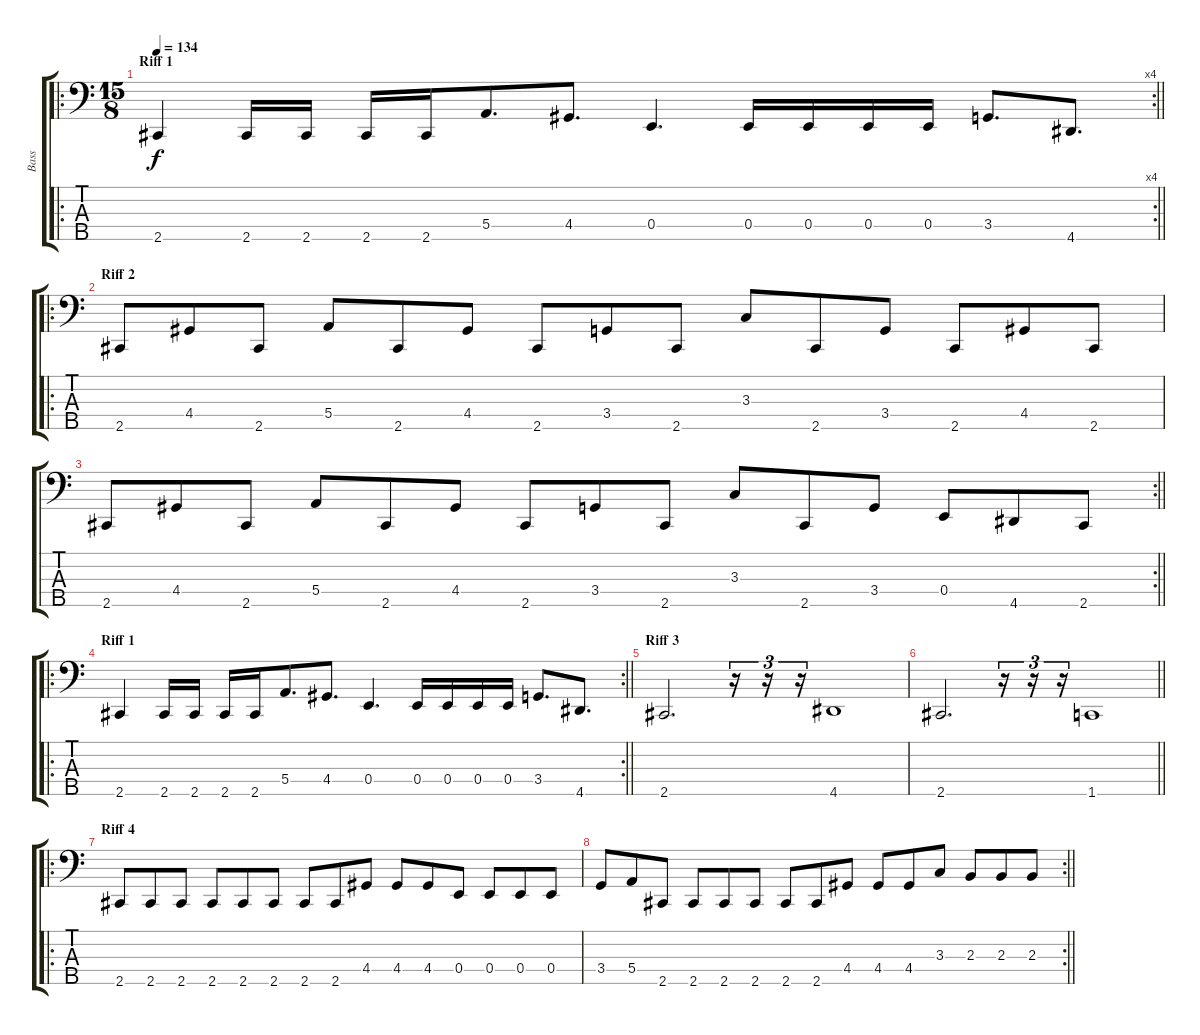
\track ("Bass" "Bass") {instrument electricbassfinger}
\staff {score tabs}
\tuning (G2 D2 A1 E1 B0) {hide}
\ro
\rc 4
\ts (15 8)
\section ("" "Riff 1")
\tempo 134
\clef f4
\barLineRight lightlight
\ks c
2.5.4{dy f instrument electricbassfinger} 2.5.16 2.5.16 2.5.16 2.5.16 5.4.8{d} 4.4.8{d} 0.4.4{d} 0.4.16 0.4.16 0.4.16 0.4.16 3.4.8{d} 4.5.8{d} |
\ro
\section ("" "Riff 2")
2.5.8 4.4.8 2.5.8 5.4.8 2.5.8 4.4.8 2.5.8 3.4.8 2.5.8 3.3.8 2.5.8 3.4.8 2.5.8 4.4.8 2.5.8 |
\rc 2
\barLineRight lightlight
2.5.8 4.4.8 2.5.8 5.4.8 2.5.8 4.4.8 2.5.8 3.4.8 2.5.8 3.3.8 2.5.8 3.4.8 0.4.8 4.5.8 2.5.8 |
\ro
\rc 2
\section ("" "Riff 1")
\barLineRight lightlight
2.5.4 2.5.16 2.5.16 2.5.16 2.5.16 5.4.8{d} 4.4.8{d} 0.4.4{d} 0.4.16 0.4.16 0.4.16 0.4.16 3.4.8{d} 4.5.8{d} |
\section ("" "Riff 3")
2.5.2{d} r.16{tu (3 2)} r.16{tu (3 2)} r.16{tu (3 2)} 4.5.1 |
\barLineRight lightlight
2.5.2{d} r.16{tu (3 2)} r.16{tu (3 2)} r.16{tu (3 2)} 1.5.1 |
\ro
\section ("" "Riff 4")
2.5.8 2.5.8 2.5.8 2.5.8 2.5.8 2.5.8 2.5.8 2.5.8 4.4.8 4.4.8 4.4.8 0.4.8 0.4.8 0.4.8 0.4.8 |
\rc 2
\barLineRight lightlight
3.4.8 5.4.8 2.5.8 2.5.8 2.5.8 2.5.8 2.5.8 2.5.8 4.4.8 4.4.8 4.4.8 3.3.8 2.3.8 2.3.8 2.3.8
